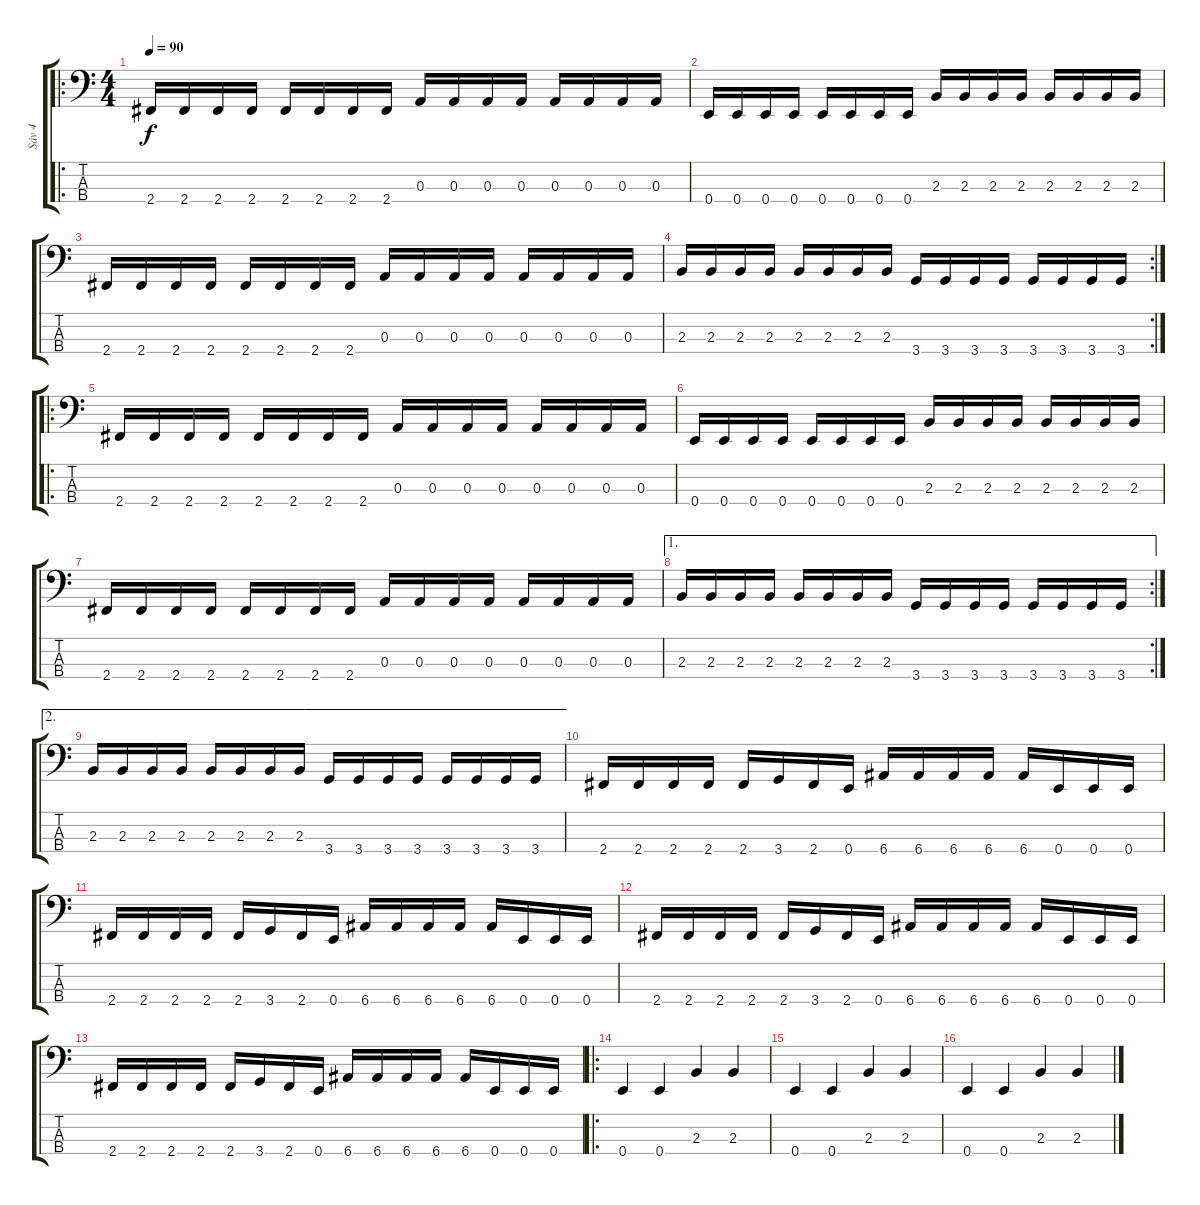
\track ("Sáv 4" "Sáv 4") {instrument electricbassfinger}
\staff {score tabs}
\tuning (G2 D2 A1 E1) {hide}
\ro
\ts (4 4)
\tempo 90
\clef f4
\ks c
2.4.16{dy f} 2.4.16 2.4.16 2.4.16 2.4.16 2.4.16 2.4.16 2.4.16 0.3.16 0.3.16 0.3.16 0.3.16 0.3.16 0.3.16 0.3.16 0.3.16 |
0.4.16 0.4.16 0.4.16 0.4.16 0.4.16 0.4.16 0.4.16 0.4.16 2.3.16 2.3.16 2.3.16 2.3.16 2.3.16 2.3.16 2.3.16 2.3.16 |
2.4.16 2.4.16 2.4.16 2.4.16 2.4.16 2.4.16 2.4.16 2.4.16 0.3.16 0.3.16 0.3.16 0.3.16 0.3.16 0.3.16 0.3.16 0.3.16 |
\rc 2
2.3.16 2.3.16 2.3.16 2.3.16 2.3.16 2.3.16 2.3.16 2.3.16 3.4.16 3.4.16 3.4.16 3.4.16 3.4.16 3.4.16 3.4.16 3.4.16 |
\ro
2.4.16 2.4.16 2.4.16 2.4.16 2.4.16 2.4.16 2.4.16 2.4.16 0.3.16 0.3.16 0.3.16 0.3.16 0.3.16 0.3.16 0.3.16 0.3.16 |
0.4.16 0.4.16 0.4.16 0.4.16 0.4.16 0.4.16 0.4.16 0.4.16 2.3.16 2.3.16 2.3.16 2.3.16 2.3.16 2.3.16 2.3.16 2.3.16 |
2.4.16 2.4.16 2.4.16 2.4.16 2.4.16 2.4.16 2.4.16 2.4.16 0.3.16 0.3.16 0.3.16 0.3.16 0.3.16 0.3.16 0.3.16 0.3.16 |
\ae 1
\rc 2
2.3.16 2.3.16 2.3.16 2.3.16 2.3.16 2.3.16 2.3.16 2.3.16 3.4.16 3.4.16 3.4.16 3.4.16 3.4.16 3.4.16 3.4.16 3.4.16 |
\ae 2
2.3.16 2.3.16 2.3.16 2.3.16 2.3.16 2.3.16 2.3.16 2.3.16 3.4.16 3.4.16 3.4.16 3.4.16 3.4.16 3.4.16 3.4.16 3.4.16 |
2.4.16 2.4.16 2.4.16 2.4.16 2.4.16 3.4.16 2.4.16 0.4.16 6.4.16 6.4.16 6.4.16 6.4.16 6.4.16 0.4.16 0.4.16 0.4.16 |
2.4.16 2.4.16 2.4.16 2.4.16 2.4.16 3.4.16 2.4.16 0.4.16 6.4.16 6.4.16 6.4.16 6.4.16 6.4.16 0.4.16 0.4.16 0.4.16 |
2.4.16 2.4.16 2.4.16 2.4.16 2.4.16 3.4.16 2.4.16 0.4.16 6.4.16 6.4.16 6.4.16 6.4.16 6.4.16 0.4.16 0.4.16 0.4.16 |
2.4.16 2.4.16 2.4.16 2.4.16 2.4.16 3.4.16 2.4.16 0.4.16 6.4.16 6.4.16 6.4.16 6.4.16 6.4.16 0.4.16 0.4.16 0.4.16 |
\ro
0.4.4 0.4.4 2.3.4 2.3.4 |
0.4.4 0.4.4 2.3.4 2.3.4 |
0.4.4 0.4.4 2.3.4 2.3.4
